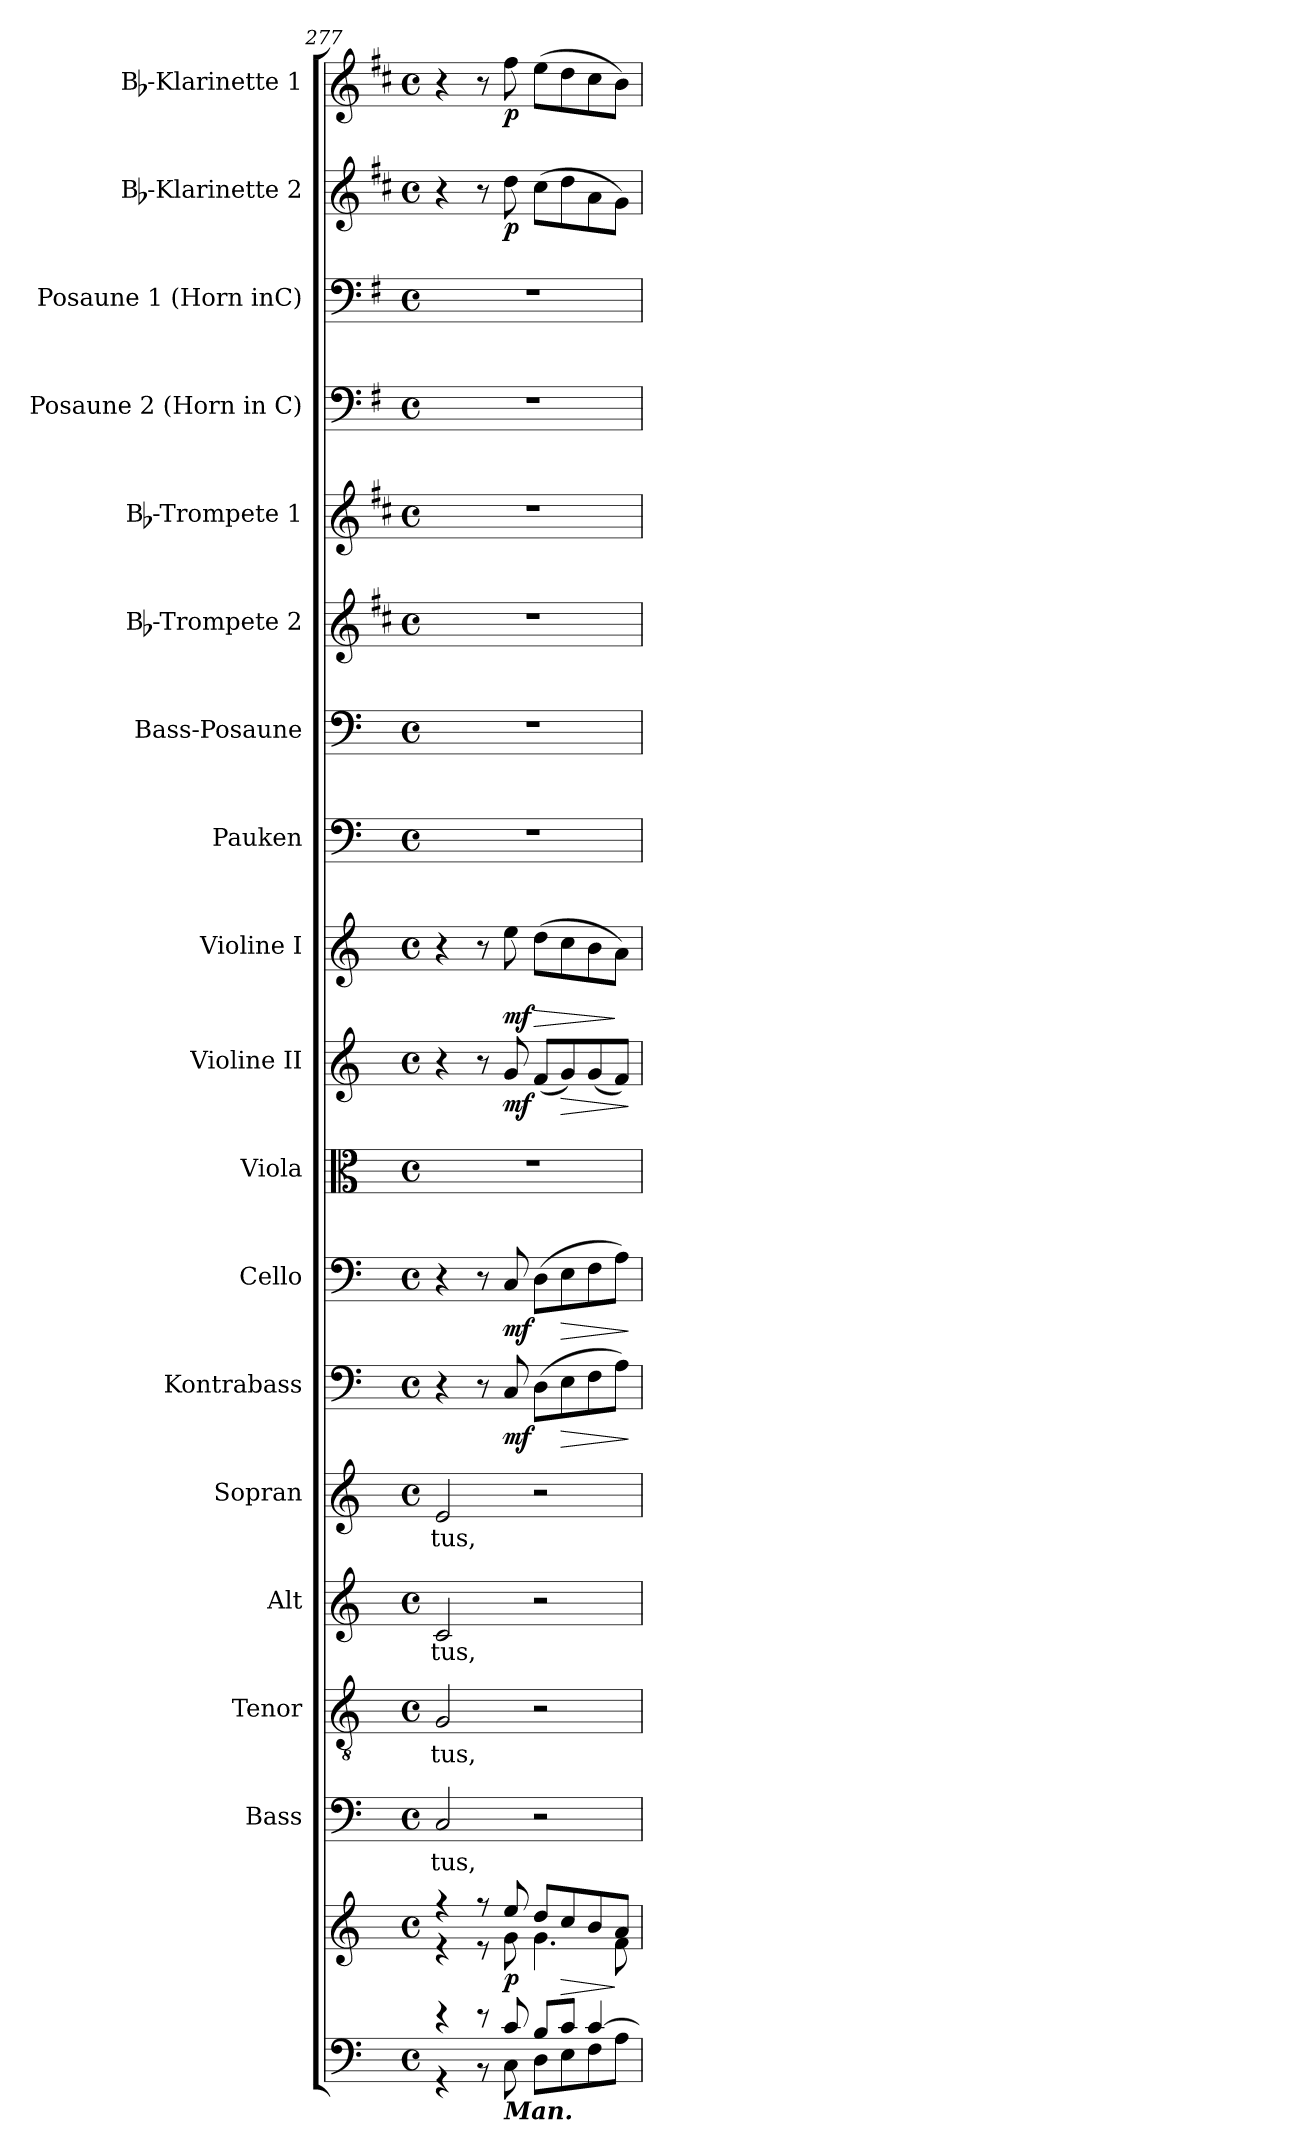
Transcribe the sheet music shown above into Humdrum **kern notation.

**kern	**kern	**dynam	**kern	**text	**kern	**text	**kern	**text	**kern	**text	**kern	**dynam	**kern	**dynam	**kern	**kern	**dynam	**kern	**dynam	**kern	**kern	**kern	**kern	**kern	**kern	**kern	**dynam	**kern	**dynam
*part18	*part18	*part18	*part17	*part17	*part16	*part16	*part15	*part15	*part14	*part14	*part13	*part13	*part12	*part12	*part11	*part10	*part10	*part9	*part9	*part8	*part7	*part6	*part5	*part4	*part3	*part2	*part2	*part1	*part1
*staff19	*staff18	*staff18/19	*staff17	*staff17	*staff16	*staff16	*staff15	*staff15	*staff14	*staff14	*staff13	*staff13	*staff12	*staff12	*staff11	*staff10	*staff10	*staff9	*staff9	*staff8	*staff7	*staff6	*staff5	*staff4	*staff3	*staff2	*staff2	*staff1	*staff1
*	*	*	*I"Bass	*	*I"Tenor	*	*I"Alt	*	*I"Sopran	*	*I"Kontrabass	*	*I"Cello	*	*I"Viola	*I"Violine II	*	*I"Violine I	*	*I"Pauken	*I"Bass-Posaune	*I"Bb-Trompete 2	*I"Bb-Trompete 1	*I"Posaune 2 (Horn in C)	*I"Posaune 1 (Horn inC)	*I"Bb-Klarinette 2	*	*I"Bb-Klarinette 1	*
*	*	*	*I'B.	*	*I'T.	*	*I'A.	*	*I'S.	*	*I'Kb.	*	*	*	*I'Vla.	*I'Vl. II	*	*I'Vl. I	*	*I'Pk.	*I'B-Pos.	*I'Bb Trp. 2	*I'Bb Trp. 1	*I'Pos. 2	*I'Pos. 1	*I'Bb Kl. 2	*	*I'Bb Kl. 1	*
*clefF4	*clefG2	*	*clefF4	*	*clefGv2	*	*clefG2	*	*clefG2	*	*clefF4	*	*clefF4	*	*clefC3	*clefG2	*	*clefG2	*	*clefF4	*clefF4	*clefG2	*clefG2	*clefF4	*clefF4	*clefG2	*	*clefG2	*
*	*	*	*	*	*	*	*	*	*	*	*ITrd7c12	*	*	*	*	*	*	*	*	*	*	*ITrd1c2	*ITrd1c2	*ITrd4c7	*ITrd4c7	*ITrd1c2	*	*ITrd1c2	*
*k[]	*k[]	*	*k[]	*	*k[]	*	*k[]	*	*k[]	*	*k[]	*	*k[]	*	*k[]	*k[]	*	*k[]	*	*k[]	*k[]	*k[]	*k[]	*k[]	*k[]	*k[]	*	*k[]	*
*C:	*C:	*	*C:	*	*C:	*	*C:	*	*C:	*	*C:	*	*C:	*	*C:	*C:	*	*C:	*	*C:	*C:	*C:	*C:	*C:	*C:	*C:	*	*C:	*
*M4/4	*M4/4	*	*M4/4	*	*M4/4	*	*M4/4	*	*M4/4	*	*M4/4	*	*M4/4	*	*M4/4	*M4/4	*	*M4/4	*	*M4/4	*M4/4	*M4/4	*M4/4	*M4/4	*M4/4	*M4/4	*	*M4/4	*
*met(c)	*met(c)	*	*met(c)	*	*met(c)	*	*met(c)	*	*met(c)	*	*met(c)	*	*met(c)	*	*met(c)	*met(c)	*	*met(c)	*	*met(c)	*met(c)	*met(c)	*met(c)	*met(c)	*met(c)	*met(c)	*	*met(c)	*
=277	=277	=277	=277	=277	=277	=277	=277	=277	=277	=277	=277	=277	=277	=277	=277	=277	=277	=277	=277	=277	=277	=277	=277	=277	=277	=277	=277	=277	=277
*^	*^	*	*	*	*	*	*	*	*	*	*	*	*	*	*	*	*	*	*	*	*	*	*	*	*	*	*	*	*
!	!	!	!	!	!	!LO:LY:b	!	!LO:LY:b	!	!LO:LY:b	!	!LO:LY:b	!	!	!	!	!	!	!	!	!	!	!	!	!	!	!	!	!	!	!
4r	4r	4r	4r	.	2C/	-tus,	2G/	-tus,	2c/	-tus,	2e/	-tus,	4r	.	4r	.	1r	4r	.	4r	.	1r	1r	1r	1r	1r	1r	4r	.	4r	.
8r	8r	8r	8r	.	.	.	.	.	.	.	.	.	8r	.	8r	.	.	8r	.	8r	.	.	.	.	.	.	.	8r	.	8r	.
!LO:TX:b:Bi:t=Man.	!	!	!	!	!	!	!	!	!	!	!	!	!	!	!	!	!	!	!	!	!	!	!	!	!	!	!	!	!	!	!
!	!	!	!	!LO:DY:b	!	!	!	!	!	!	!	!	!	!LO:DY:b	!	!LO:DY:b	!	!	!LO:DY:b	!	!LO:DY:b	!	!	!	!	!	!	!	!LO:DY:b	!	!LO:DY:b
8c/	8C\	8ee/	8g\	p	.	.	.	.	.	.	.	.	8CC/	mf	8C/	mf	.	8g/	mf	8ee\	mf	.	.	.	.	.	.	8cc\	p	8ee\	p
!	!	!	!	!	!	!	!	!	!	!	!	!	!	!	!	!	!	!	!	!	!LO:HP:b	!	!	!	!	!	!	!	!	!	!
8B/L	8D\L	8dd/L	4.g\	.	2r	.	2r	.	2r	.	2r	.	(>8DD\L	.	(>8D\L	.	.	(<8f/L	.	(>8dd\L	>	.	.	.	.	.	.	(>8b\L	.	(>8dd\L	.
!	!	!	!	!LO:HP:b	!	!	!	!	!	!	!	!	!	!LO:HP:b	!	!LO:HP:b	!	!	!LO:HP:b	!	!	!	!	!	!	!	!	!	!	!	!
8c/J	8E\	8cc/	.	>	.	.	.	.	.	.	.	.	8EE\	>	8E\	>	.	8g/)	>	8cc\	.	.	.	.	.	.	.	8cc\	.	8cc\	.
[>4c/	8F\	8b/	.	.	.	.	.	.	.	.	.	.	8FF\	.	8F\	.	.	(<8g/	.	8b\	.	.	.	.	.	.	.	8g\	.	8b\	.
.	8A\J	8a/J	8f\	]	.	.	.	.	.	.	.	.	8AA\J)	.	8A\J)	.	.	8f/J)	.	8a\J)	]	.	.	.	.	.	.	8f\J)	.	8a\J)	.
*v	*v	*	*	*	*	*	*	*	*	*	*	*	*	*	*	*	*	*	*	*	*	*	*	*	*	*	*	*	*	*	*
*	*v	*v	*	*	*	*	*	*	*	*	*	*	*	*	*	*	*	*	*	*	*	*	*	*	*	*	*	*	*	*
.	.	.	.	.	.	.	.	.	.	.	.	]	.	]	.	.	]	.	.	.	.	.	.	.	.	.	.	.	.
=	=	=	=	=	=	=	=	=	=	=	=	=	=	=	=	=	=	=	=	=	=	=	=	=	=	=	=	=	=
*-	*-	*-	*-	*-	*-	*-	*-	*-	*-	*-	*-	*-	*-	*-	*-	*-	*-	*-	*-	*-	*-	*-	*-	*-	*-	*-	*-	*-	*-
